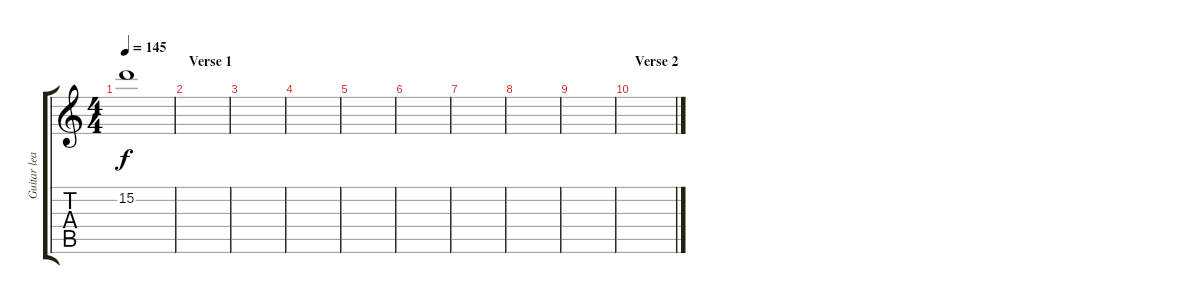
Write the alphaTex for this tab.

\track ("Guitar lead" "Guitar lea") {instrument distortionguitar}
\staff {score tabs}
\tuning (E4 B3 G3 D3 A2 E2) {hide}
\ts (4 4)
\tempo 145
\clef g2
\ks c
15.2{t}.1{dy f} |
\section ("" "Verse 1")
|
|
|
|
|
|
|
|
\section ("" "Verse 2")
